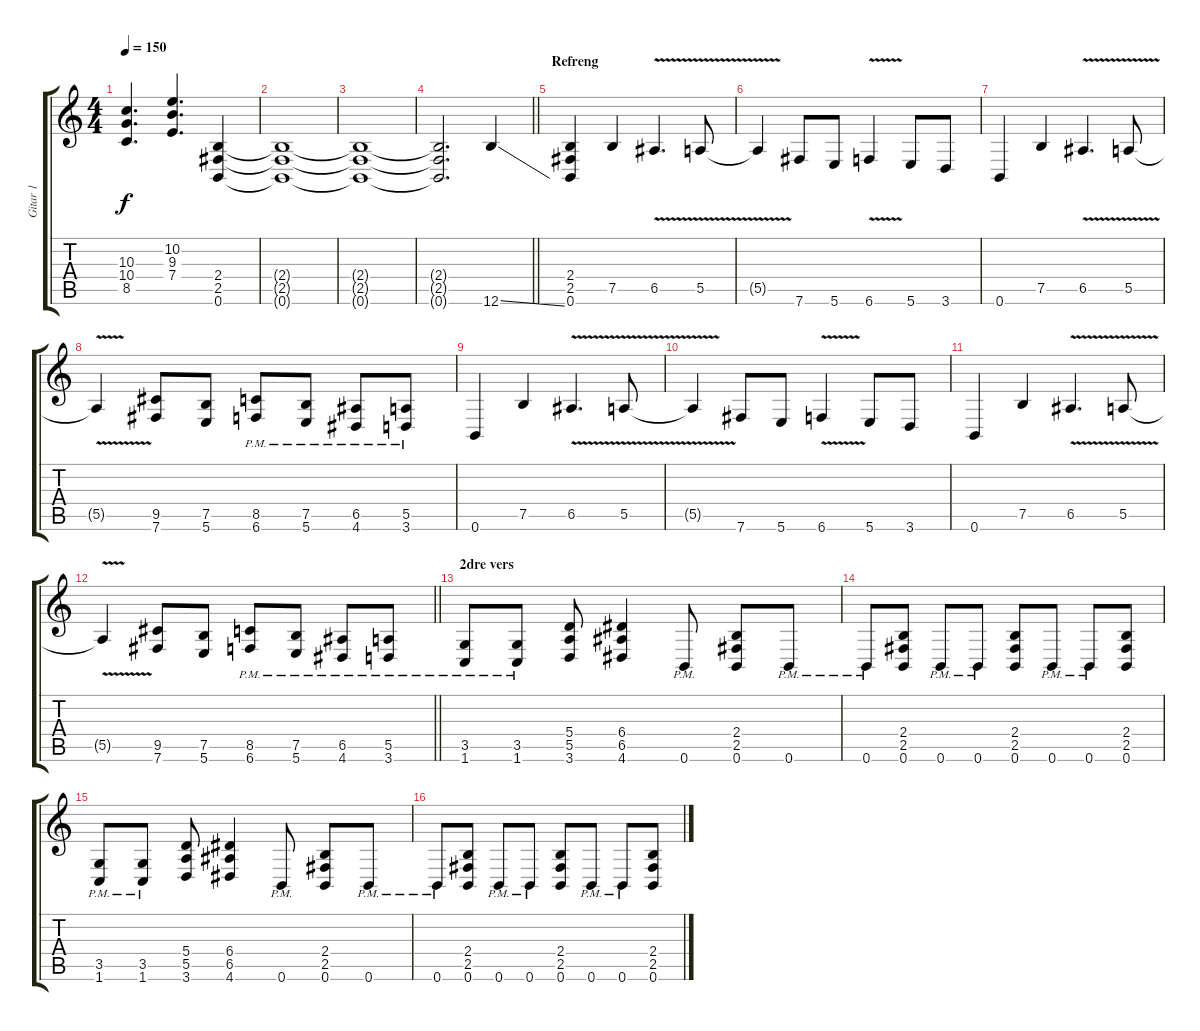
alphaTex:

\track ("Gitar 1" "Gitar 1") {instrument distortionguitar}
\staff {score tabs}
\tuning (B3 Gb3 D3 A2 E2 B1) {hide}
\ts (4 4)
\tempo 150
\clef g2
\ks c
(10.3 10.4 8.5).4{d dy f} (10.2 9.3 7.4).4{d} (2.4 2.5 0.6).4 |
(2.4{t} 2.5{t} 0.6{t}).1 |
(2.4{t} 2.5{t} 0.6{t}).1 |
\barLineRight lightlight
(2.4{t} 2.5{t} 0.6{t}).2{d} 12.6{ss}.4 |
\section ("" "Refreng")
(2.4 2.5 0.6).4 7.5.4 6.5{v}.4{d} 5.5{v}.8 |
5.5{t}.4 7.6.8 5.6.8 6.6{v}.4 5.6.8 3.6.8 |
0.6.4 7.5.4 6.5{v}.4{d} 5.5{v}.8 |
5.5{t}.4 (9.5 7.6).8 (7.5 5.6).8 (8.5{pm} 6.6{pm}).8 (7.5{pm} 5.6{pm}).8 (6.5{pm} 4.6{pm}).8 (5.5{pm} 3.6{pm}).8 |
0.6.4 7.5.4 6.5{v}.4{d} 5.5{v}.8 |
5.5{t}.4 7.6.8 5.6.8 6.6{v}.4 5.6.8 3.6.8 |
0.6.4 7.5.4 6.5{v}.4{d} 5.5{v}.8 |
\barLineRight lightlight
5.5{t}.4 (9.5 7.6).8 (7.5 5.6).8 (8.5{pm} 6.6{pm}).8 (7.5{pm} 5.6{pm}).8 (6.5{pm} 4.6{pm}).8 (5.5{pm} 3.6{pm}).8 |
\section ("" "2dre vers")
(3.5{pm} 1.6{pm}).8 (3.5{pm} 1.6{pm}).8 (5.4 5.5 3.6).8 (6.4 6.5 4.6).4 0.6{pm}.8 (2.4 2.5 0.6).8 0.6{pm}.8 |
0.6{pm}.8 (2.4 2.5 0.6).8 0.6{pm}.8 0.6{pm}.8 (2.4 2.5 0.6).8 0.6{pm}.8 0.6{pm}.8 (2.4 2.5 0.6).8 |
(3.5{pm} 1.6{pm}).8 (3.5{pm} 1.6{pm}).8 (5.4 5.5 3.6).8 (6.4 6.5 4.6).4 0.6{pm}.8 (2.4 2.5 0.6).8 0.6{pm}.8 |
0.6{pm}.8 (2.4 2.5 0.6).8 0.6{pm}.8 0.6{pm}.8 (2.4 2.5 0.6).8 0.6{pm}.8 0.6{pm}.8 (2.4 2.5 0.6).8
